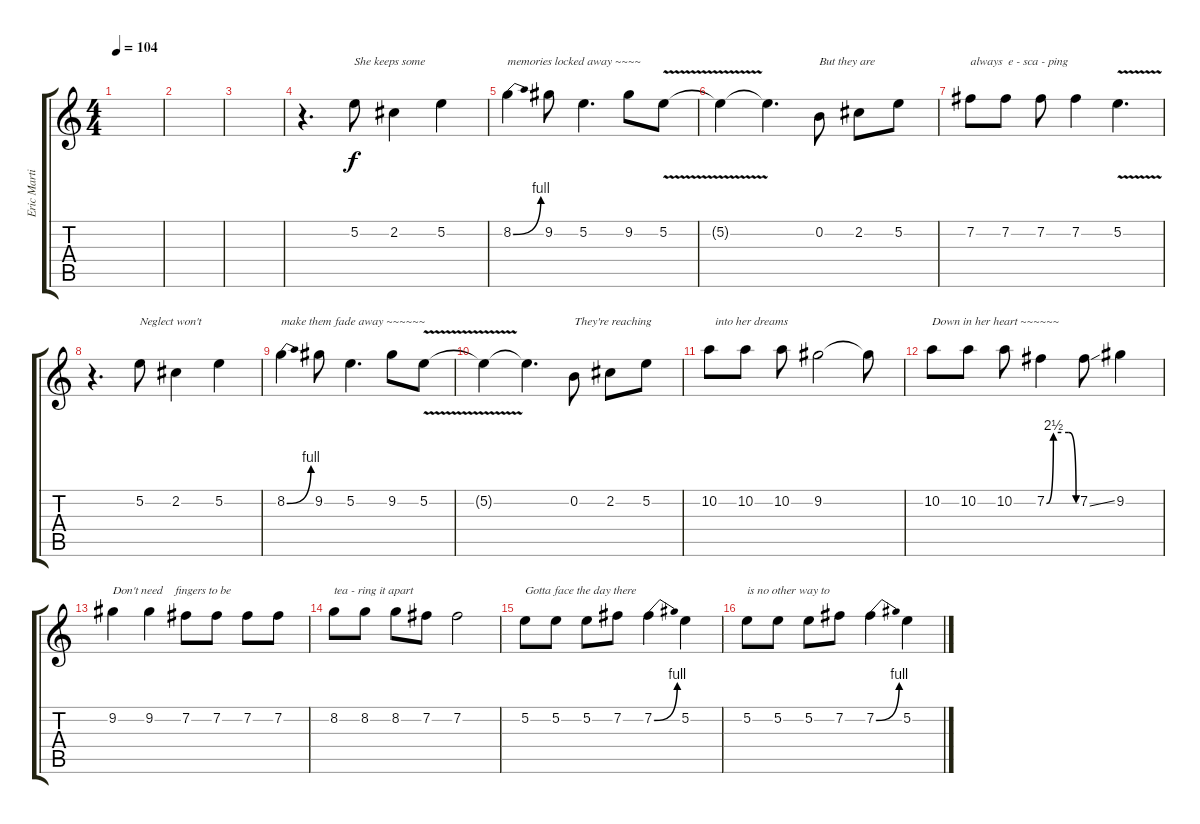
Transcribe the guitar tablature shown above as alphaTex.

\track ("Eric Martin" "Eric Marti") {instrument electricguitarjazz}
\staff {score tabs}
\tuning (E4 B3 G3 D3 A2 E2) {hide}
\ts (4 4)
\tempo 104
\clef g2
\ks c
|
|
|
r.4{d} 5.2.8{txt "She keeps some"} 2.2.4 5.2.4 |
8.2{be (bend 0 0 60 4)}.4{txt "memories locked away ~~~~"} 9.2.8 5.2.4{d} 9.2.8 5.2{v}.8 |
5.2{t}.4 5.2{t}.4{d} 0.2.8{txt "But they are"} 2.2.8 5.2.8 |
7.2.8{txt "always  e - sca - ping"} 7.2.8 7.2.8 7.2.4 5.2{v}.4{d} |
r.4{d} 5.2.8{txt "Neglect won't"} 2.2.4 5.2.4 |
8.2{be (bend 0 0 60 4)}.4{txt "make them fade away ~~~~~~"} 9.2.8 5.2.4{d} 9.2.8 5.2{v}.8 |
5.2{t}.4 5.2{t}.4{d} 0.2.8{txt "They're reaching"} 2.2.8 5.2.8 |
10.2.8{txt "  into her dreams"} 10.2.8 10.2.8 9.2.2 9.2{t}.8 |
10.2.8{txt "Down in her heart ~~~~~~"} 10.2.8 10.2.8 7.2{be (custom 0 0 14 10 30 10 45 10 60 0)}.4 7.2{ss}.8 9.2.4 |
9.2.4{txt "Don't need    fingers to be"} 9.2.4 7.2.8 7.2.8 7.2.8 7.2.8 |
8.2.8{txt "tea - ring it apart"} 8.2.8 8.2.8 7.2.8 7.2.2 |
5.2.8{txt "Gotta face the day there"} 5.2.8 5.2.8 7.2.8 7.2{be (bend 0 0 60 4)}.4 5.2.4 |
5.2.8{txt "is no other way to"} 5.2.8 5.2.8 7.2.8 7.2{be (bend 0 0 60 4)}.4 5.2.4
